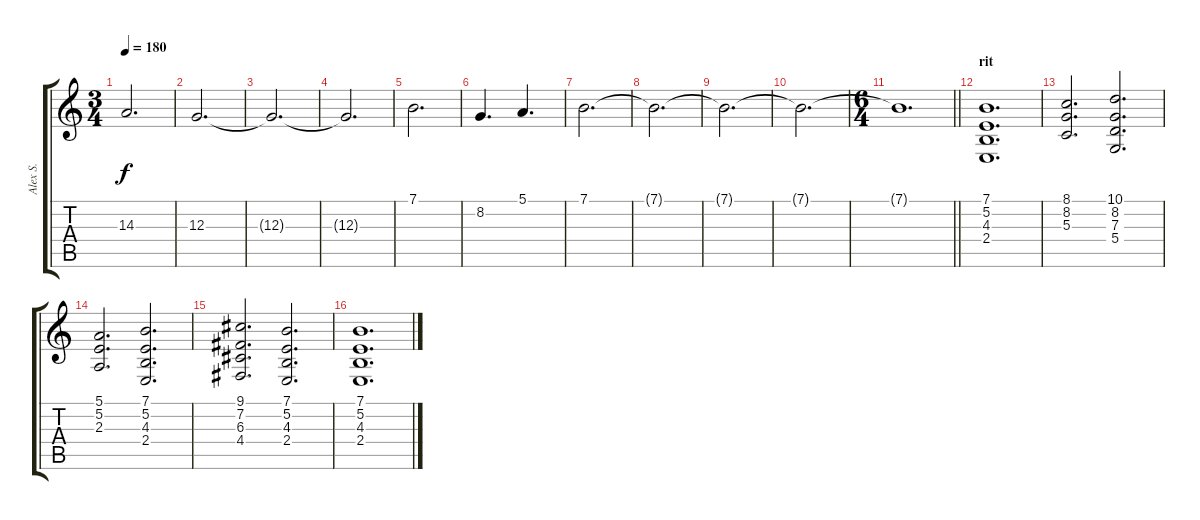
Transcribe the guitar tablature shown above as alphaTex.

\track ("Alex S." "Alex S.") {instrument violin}
\staff {score tabs}
\tuning (E4 B3 G3 D3 A2 E2) {hide}
\ts (3 4)
\tempo 180
\clef g2
\ks c
14.3.2{d dy f} |
12.3.2{d} |
12.3{t}.2{d} |
12.3{t}.2{d} |
7.1.2{d} |
8.2.4{d} 5.1.4{d} |
7.1.2{d} |
7.1{t}.2{d} |
7.1{t}.2{d} |
7.1{t}.2{d} |
\ts (6 4)
\barLineRight lightlight
7.1{t}.1{d} |
\section ("" "rit")
(7.1 5.2 4.3 2.4).1{d} |
(8.1 8.2 5.3).2{d} (10.1 8.2 7.3 5.4).2{d} |
(5.1 5.2 2.3).2{d} (7.1 5.2 4.3 2.4).2{d} |
(9.1 7.2 6.3 4.4).2{d} (7.1 5.2 4.3 2.4).2{d} |
(7.1 5.2 4.3 2.4).1{d}
